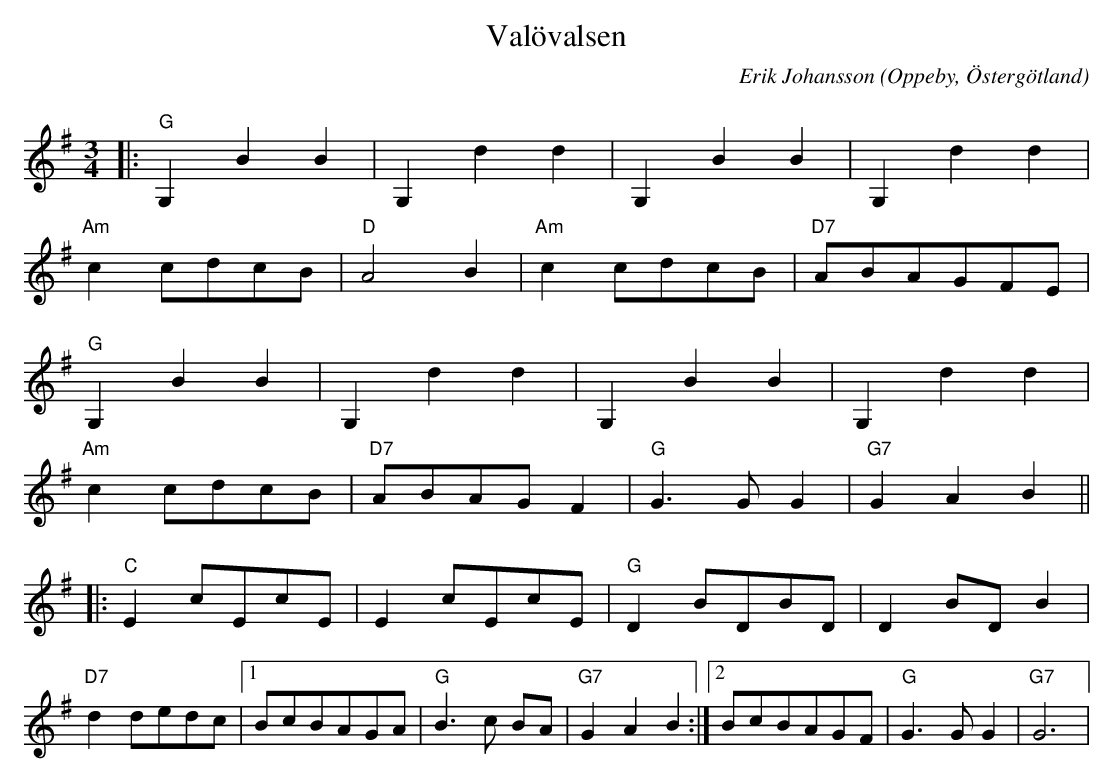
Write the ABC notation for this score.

X:1
T:Valövalsen
C:Erik Johansson
O:Oppeby, Östergötland
Q:140
M:3/4
L:1/8
K:G
|:"G"G,2B2B2|G,2d2d2 |G,2B2B2|G,2d2d2 |
"Am" c2 cdcB| "D" A4 B2 | "Am" c2 cdcB |"D7" ABAGFE |
"G"G,2B2B2|G,2d2d2 |G,2B2B2|G,2d2d2 |
"Am" c2 cdcB| "D7" ABAGF2 | "G" G3 G G2 |"G7" G2A2B2 ||
|:"C"E2 cEcE |E2 cEcE|"G" D2 BDBD |D2 BD B2 |
"D7"d2 dedc|1 BcBAGA|"G"B3 c BA|"G7" G2A2B2:|2 BcBAGF|"G" G3 G G2| "G7" G6 |
